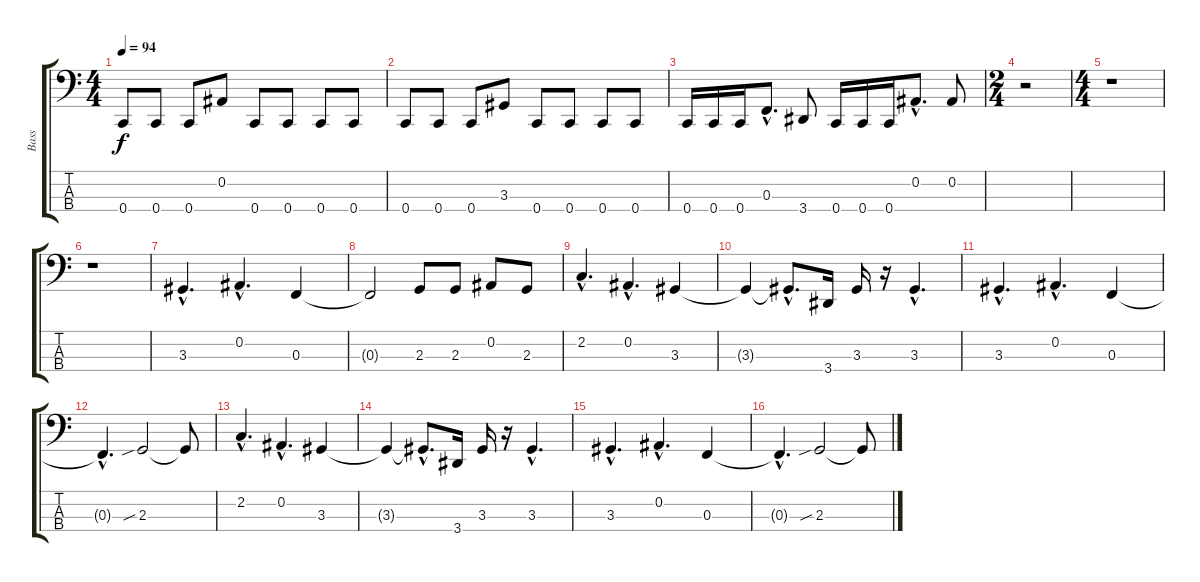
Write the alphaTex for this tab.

\track ("Bass" "Bass") {instrument electricbasspick}
\staff {score tabs}
\tuning (Eb2 Bb1 F1 C1) {hide}
\ts (4 4)
\tempo 94
\clef f4
\ks c
0.4.8{dy f} 0.4.8 0.4.8 0.2.8 0.4.8 0.4.8 0.4.8 0.4.8 |
0.4.8 0.4.8 0.4.8 3.3.8 0.4.8 0.4.8 0.4.8 0.4.8 |
0.4.16 0.4.16 0.4.16 0.3{hac}.8{d} 3.4.8 0.4.16 0.4.16 0.4.16 0.2{hac}.8{d} 0.2.8 |
\ts (2 4)
r.2 |
\ts (4 4)
r.1 |
r.1 |
3.3{hac}.4{d} 0.2{hac}.4{d} 0.3.4 |
0.3{t}.2 2.3.8 2.3.8 0.2.8 2.3.8 |
2.2{hac}.4{d} 0.2{hac}.4{d} 3.3.4 |
3.3{t}.4 3.3{hac t}.8{d} 3.4.16 3.3.16 r.16 3.3{hac}.4{d} |
3.3{hac}.4{d} 0.2{hac}.4{d} 0.3.4 |
0.3{hac t}.4{d} 2.3{sib}.2 2.3{t}.8 |
2.2{hac}.4{d} 0.2{hac}.4{d} 3.3.4 |
3.3{t}.4 3.3{hac t}.8{d} 3.4.16 3.3.16 r.16 3.3{hac}.4{d} |
3.3{hac}.4{d} 0.2{hac}.4{d} 0.3.4 |
0.3{hac t}.4{d} 2.3{sib}.2 2.3{t}.8
